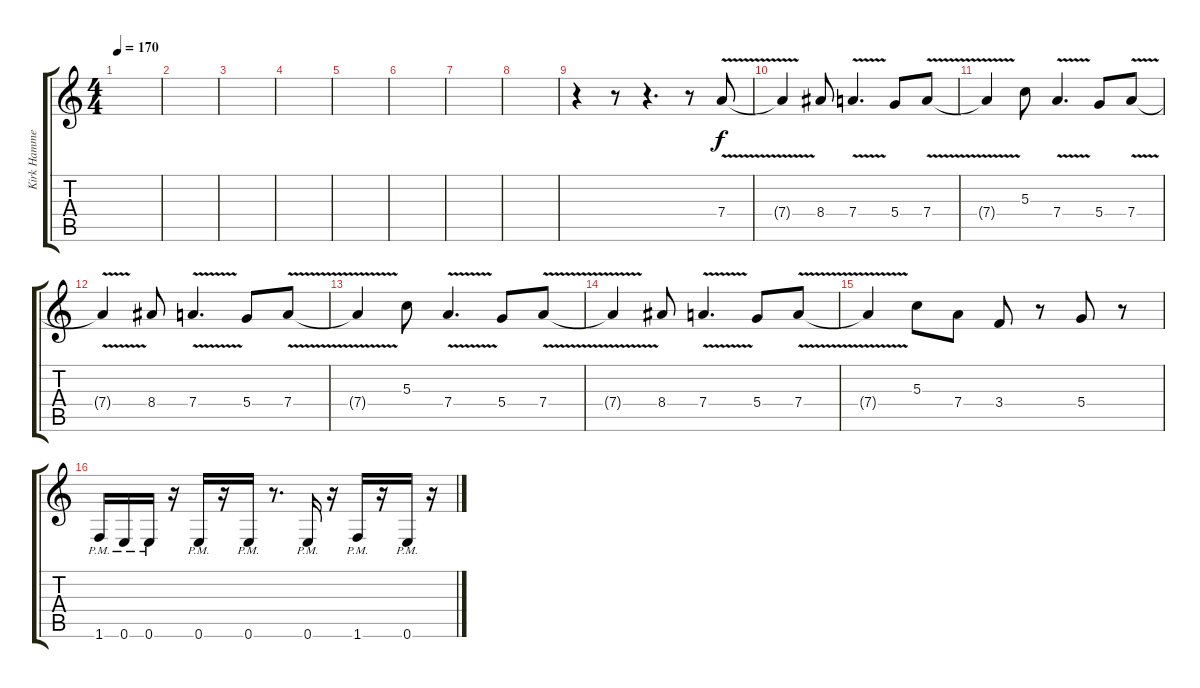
\track ("Kirk Hammett" "Kirk Hamme") {instrument distortionguitar}
\staff {score tabs}
\tuning (E4 B3 G3 D3 A2 E2) {hide}
\ts (4 4)
\tempo 170
\clef g2
\ks c
|
|
|
|
|
|
|
|
r.4 r.8 r.4{d} r.8 7.4{v}.8 |
7.4{t}.4 8.4.8 7.4{v}.4{d} 5.4.8 7.4{v}.8 |
7.4{t}.4 5.3.8 7.4{v}.4{d} 5.4.8 7.4{v}.8 |
7.4{t}.4 8.4.8 7.4{v}.4{d} 5.4.8 7.4{v}.8 |
7.4{t}.4 5.3.8 7.4{v}.4{d} 5.4.8 7.4{v}.8 |
7.4{t}.4 8.4.8 7.4{v}.4{d} 5.4.8 7.4{v}.8 |
7.4{t}.4 5.3.8 7.4.8 3.4.8 r.8 5.4.8 r.8 |
1.6{pm}.16 0.6{pm}.16 0.6{pm}.16 r.16 0.6{pm}.16 r.16 0.6{pm}.16 r.8{d} 0.6{pm}.16 r.16 1.6{pm}.16 r.16 0.6{pm}.16 r.16
